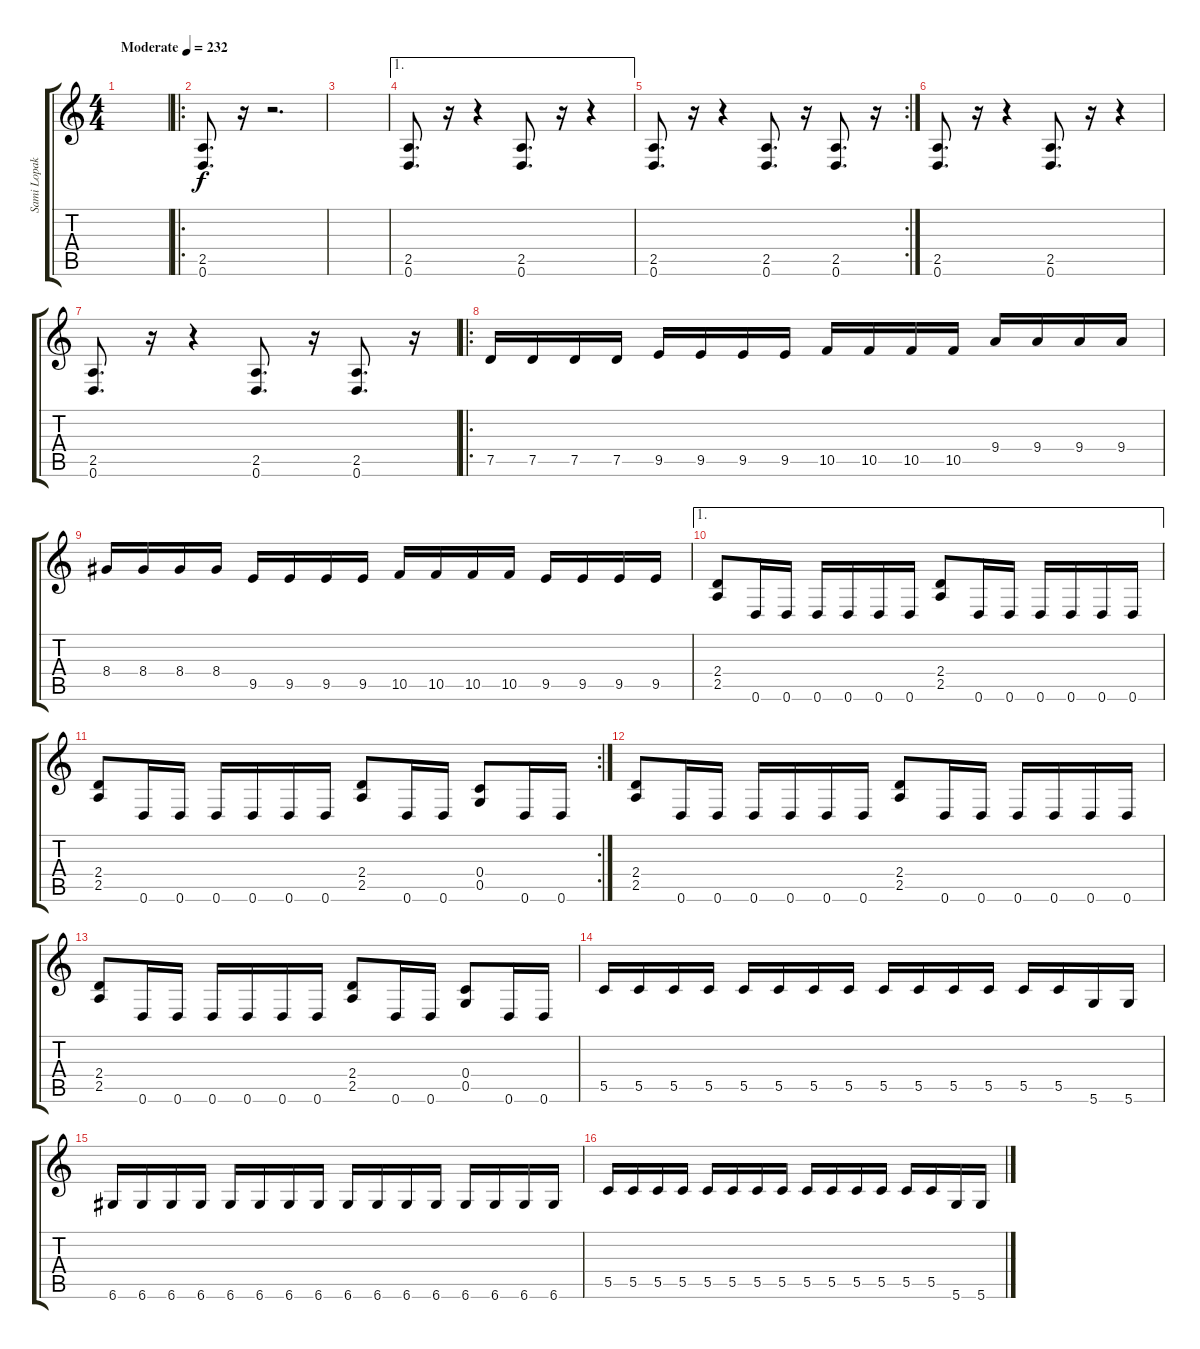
\track ("Sami Lopakka" "Sami Lopak") {instrument distortionguitar}
\staff {score tabs}
\tuning (D4 A3 F3 C3 G2 D2) {hide}
\ts (4 4)
\tempo (232 "Moderate")
\clef g2
\ks c
|
\ro
(2.5 0.6).8{d} r.16 r.2{d} |
|
\ae 1
(2.5 0.6).8{d} r.16 r.4 (2.5 0.6).8{d} r.16 r.4 |
\rc 2
(2.5 0.6).8{d} r.16 r.4 (2.5 0.6).8{d} r.16 (2.5 0.6).8{d} r.16 |
(2.5 0.6).8{d} r.16 r.4 (2.5 0.6).8{d} r.16 r.4 |
(2.5 0.6).8{d} r.16 r.4 (2.5 0.6).8{d} r.16 (2.5 0.6).8{d} r.16 |
\ro
7.5.16 7.5.16 7.5.16 7.5.16 9.5.16 9.5.16 9.5.16 9.5.16 10.5.16 10.5.16 10.5.16 10.5.16 9.4.16 9.4.16 9.4.16 9.4.16 |
8.4.16 8.4.16 8.4.16 8.4.16 9.5.16 9.5.16 9.5.16 9.5.16 10.5.16 10.5.16 10.5.16 10.5.16 9.5.16 9.5.16 9.5.16 9.5.16 |
\ae 1
(2.4 2.5).8 0.6.16 0.6.16 0.6.16 0.6.16 0.6.16 0.6.16 (2.4 2.5).8 0.6.16 0.6.16 0.6.16 0.6.16 0.6.16 0.6.16 |
\rc 2
(2.4 2.5).8 0.6.16 0.6.16 0.6.16 0.6.16 0.6.16 0.6.16 (2.4 2.5).8 0.6.16 0.6.16 (0.4 0.5).8 0.6.16 0.6.16 |
(2.4 2.5).8 0.6.16 0.6.16 0.6.16 0.6.16 0.6.16 0.6.16 (2.4 2.5).8 0.6.16 0.6.16 0.6.16 0.6.16 0.6.16 0.6.16 |
(2.4 2.5).8 0.6.16 0.6.16 0.6.16 0.6.16 0.6.16 0.6.16 (2.4 2.5).8 0.6.16 0.6.16 (0.4 0.5).8 0.6.16 0.6.16 |
5.5.16 5.5.16 5.5.16 5.5.16 5.5.16 5.5.16 5.5.16 5.5.16 5.5.16 5.5.16 5.5.16 5.5.16 5.5.16 5.5.16 5.6.16 5.6.16 |
6.6.16 6.6.16 6.6.16 6.6.16 6.6.16 6.6.16 6.6.16 6.6.16 6.6.16 6.6.16 6.6.16 6.6.16 6.6.16 6.6.16 6.6.16 6.6.16 |
5.5.16 5.5.16 5.5.16 5.5.16 5.5.16 5.5.16 5.5.16 5.5.16 5.5.16 5.5.16 5.5.16 5.5.16 5.5.16 5.5.16 5.6.16 5.6.16
